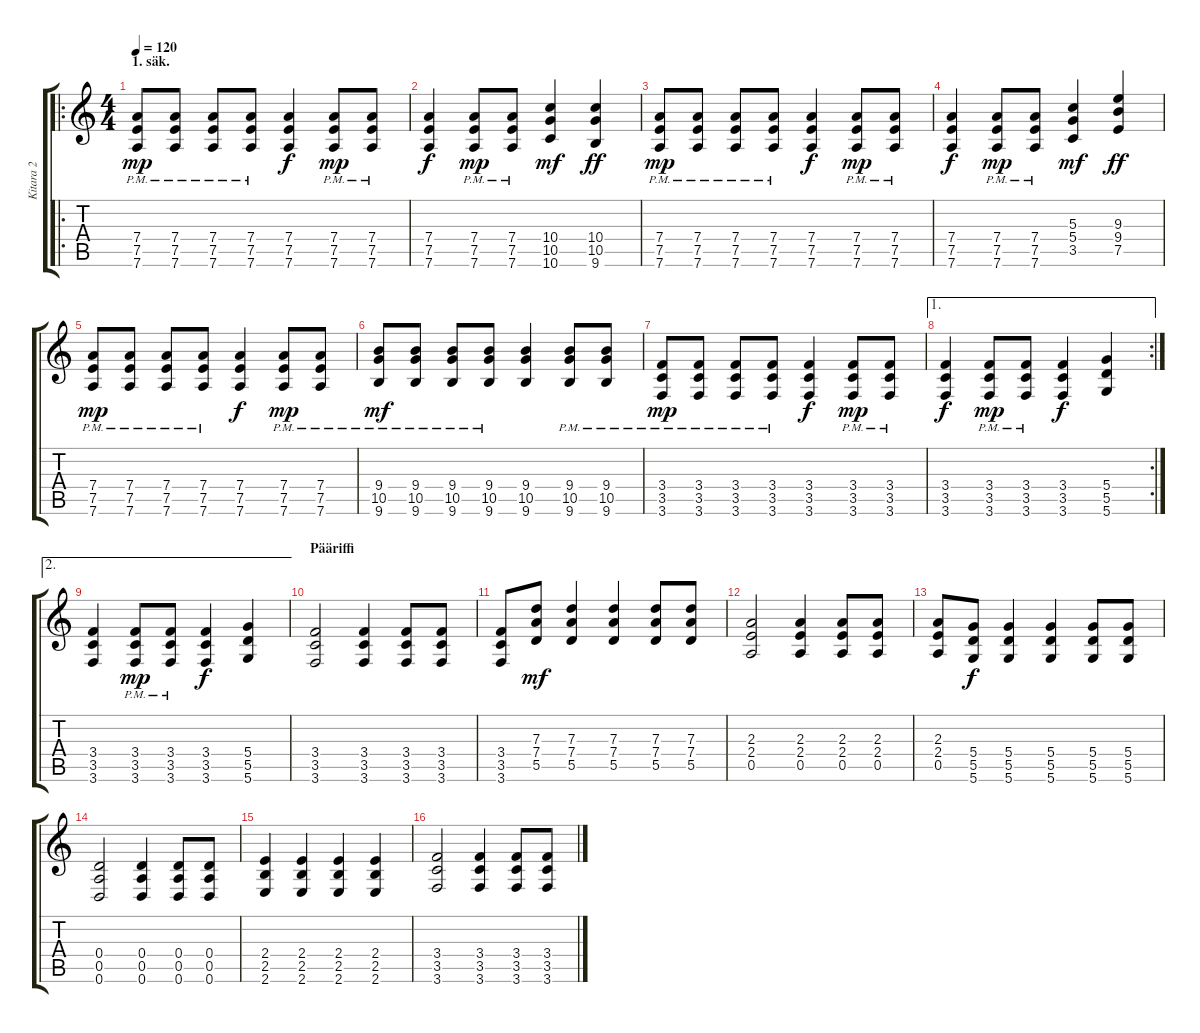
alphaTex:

\track ("Kitara 2" "Kitara 2") {instrument distortionguitar}
\staff {score tabs}
\tuning (E4 B3 G3 D3 A2 D2) {hide}
\ro
\ts (4 4)
\section ("" "1. säk.")
\tempo 120
\clef g2
\ks c
(7.4{pm} 7.5{pm} 7.6{pm}).8{dy mp} (7.4{pm} 7.5{pm} 7.6{pm}).8 (7.4{pm} 7.5{pm} 7.6{pm}).8 (7.4{pm} 7.5{pm} 7.6{pm}).8 (7.4 7.5 7.6).4{dy f} (7.4{pm} 7.5{pm} 7.6{pm}).8{dy mp} (7.4{pm} 7.5{pm} 7.6{pm}).8 |
(7.4 7.5 7.6).4{dy f} (7.4{pm} 7.5{pm} 7.6{pm}).8{dy mp} (7.4{pm} 7.5{pm} 7.6{pm}).8 (10.4 10.5 10.6).4{dy mf} (10.4 10.5 9.6).4{dy ff} |
(7.4{pm} 7.5{pm} 7.6{pm}).8{dy mp} (7.4{pm} 7.5{pm} 7.6{pm}).8 (7.4{pm} 7.5{pm} 7.6{pm}).8 (7.4{pm} 7.5{pm} 7.6{pm}).8 (7.4 7.5 7.6).4{dy f} (7.4{pm} 7.5{pm} 7.6{pm}).8{dy mp} (7.4{pm} 7.5{pm} 7.6{pm}).8 |
(7.4 7.5 7.6).4{dy f} (7.4{pm} 7.5{pm} 7.6{pm}).8{dy mp} (7.4{pm} 7.5{pm} 7.6{pm}).8 (5.3 5.4 3.5).4{dy mf} (9.3 9.4 7.5).4{dy ff} |
(7.4{pm} 7.5{pm} 7.6{pm}).8{dy mp} (7.4{pm} 7.5{pm} 7.6{pm}).8 (7.4{pm} 7.5{pm} 7.6{pm}).8 (7.4{pm} 7.5{pm} 7.6{pm}).8 (7.4 7.5 7.6).4{dy f} (7.4{pm} 7.5{pm} 7.6{pm}).8{dy mp} (7.4{pm} 7.5{pm} 7.6{pm}).8 |
(9.4{pm} 10.5{pm} 9.6{pm}).8{dy mf} (9.4{pm} 10.5{pm} 9.6{pm}).8 (9.4{pm} 10.5{pm} 9.6{pm}).8 (9.4{pm} 10.5{pm} 9.6{pm}).8 (9.4 10.5 9.6).4 (9.4{pm} 10.5{pm} 9.6{pm}).8 (9.4{pm} 10.5{pm} 9.6{pm}).8 |
(3.4{pm} 3.5{pm} 3.6{pm}).8{dy mp} (3.4{pm} 3.5{pm} 3.6{pm}).8 (3.4{pm} 3.5{pm} 3.6{pm}).8 (3.4{pm} 3.5{pm} 3.6{pm}).8 (3.4 3.5 3.6).4{dy f} (3.4{pm} 3.5{pm} 3.6{pm}).8{dy mp} (3.4{pm} 3.5{pm} 3.6{pm}).8 |
\ae 1
\rc 2
(3.4 3.5 3.6).4{dy f} (3.4{pm} 3.5{pm} 3.6{pm}).8{dy mp} (3.4{pm} 3.5{pm} 3.6{pm}).8 (3.4 3.5 3.6).4{dy f} (5.4 5.5 5.6).4 |
\ae 2
(3.4 3.5 3.6).4 (3.4{pm} 3.5{pm} 3.6{pm}).8{dy mp} (3.4{pm} 3.5{pm} 3.6{pm}).8 (3.4 3.5 3.6).4{dy f} (5.4 5.5 5.6).4 |
\section ("" "Pääriffi")
(3.4 3.5 3.6).2 (3.4 3.5 3.6).4 (3.4 3.5 3.6).8 (3.4 3.5 3.6).8 |
(3.4 3.5 3.6).8 (7.3 7.4 5.5).8{dy mf} (7.3 7.4 5.5).4 (7.3 7.4 5.5).4 (7.3 7.4 5.5).8 (7.3 7.4 5.5).8 |
(2.3 2.4 0.5).2 (2.3 2.4 0.5).4 (2.3 2.4 0.5).8 (2.3 2.4 0.5).8 |
(2.3 2.4 0.5).8 (5.4 5.5 5.6).8{dy f} (5.4 5.5 5.6).4 (5.4 5.5 5.6).4 (5.4 5.5 5.6).8 (5.4 5.5 5.6).8 |
(0.4 0.5 0.6).2 (0.4 0.5 0.6).4 (0.4 0.5 0.6).8 (0.4 0.5 0.6).8 |
(2.4 2.5 2.6).4 (2.4 2.5 2.6).4 (2.4 2.5 2.6).4 (2.4 2.5 2.6).4 |
(3.4 3.5 3.6).2 (3.4 3.5 3.6).4 (3.4 3.5 3.6).8 (3.4 3.5 3.6).8
